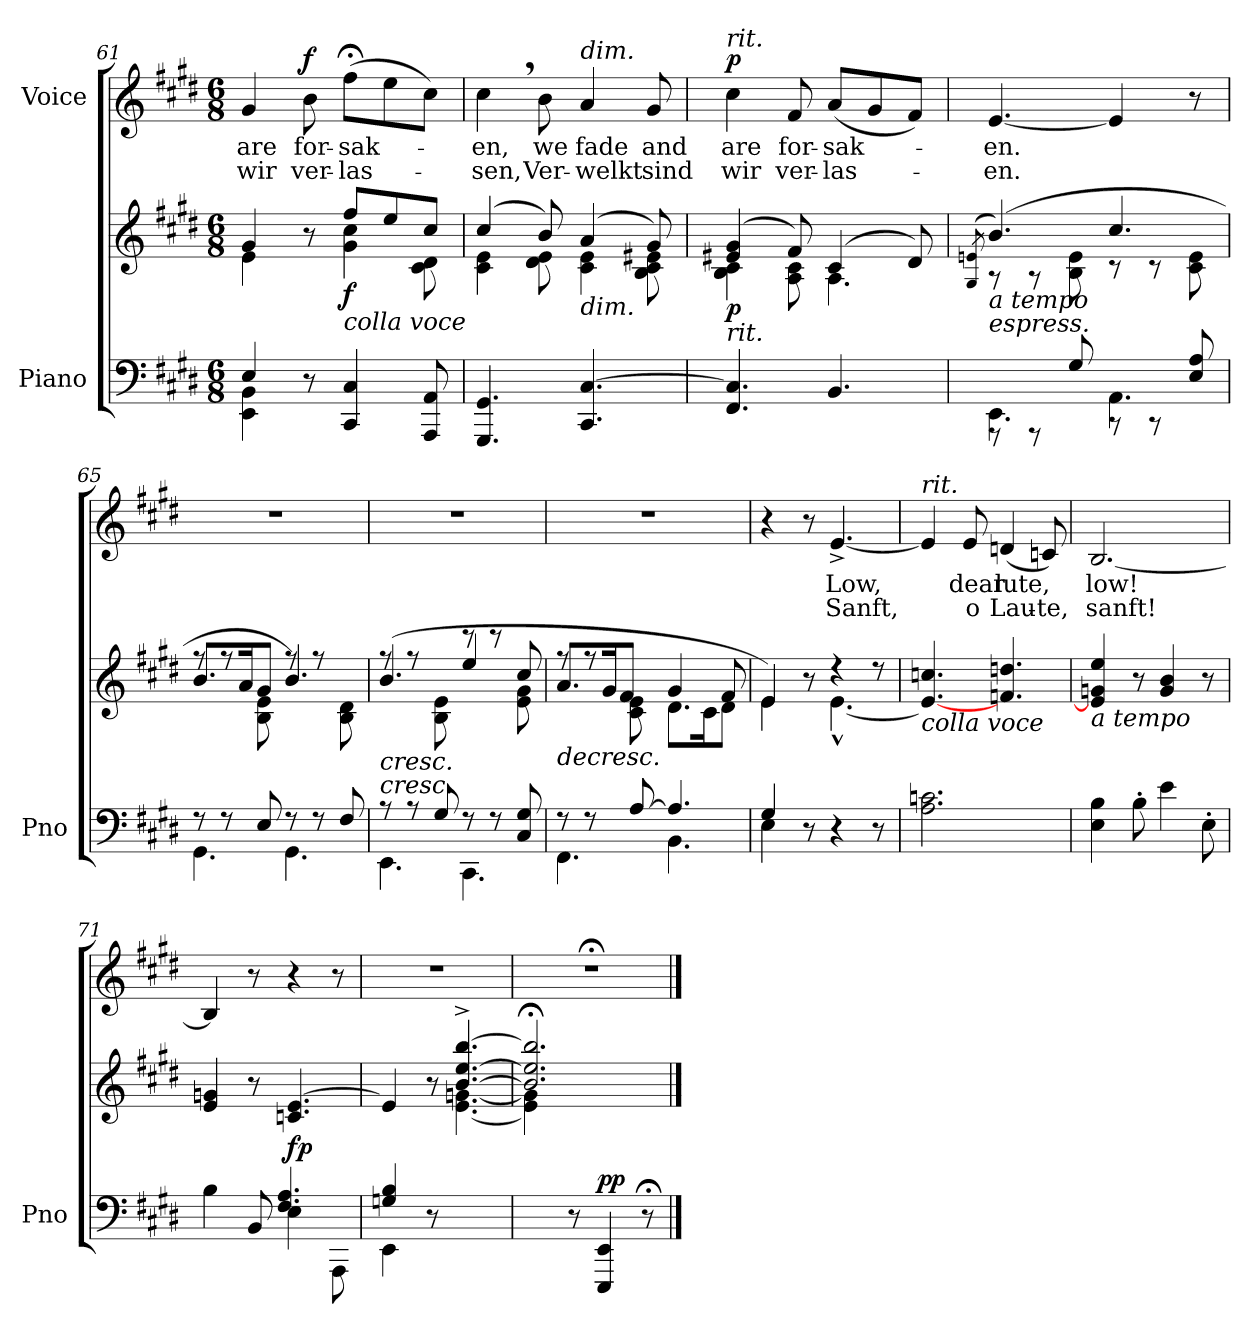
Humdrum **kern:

**kern	**kern	**dynam	**kern	**text	**text	**dynam
*part2	*part2	*part2	*part1	*part1	*part1	*part1
*staff3	*staff2	*staff2/3	*staff1	*staff1	*staff1	*staff1
*I"Piano	*	*	*I"Voice	*	*	*
*I'Pno	*	*	*	*	*	*
*clefF4	*clefG2	*	*clefG2	*	*	*
*k[f#c#g#d#]	*k[f#c#g#d#]	*	*k[f#c#g#d#]	*	*	*
*M6/8	*M6/8	*	*M6/8	*	*	*
=61	=61	=61	=61	=61	=61	=61
*^	*^	*	*	*	*	*
!	!	!	!	!	!	!LO:LY:b	!LO:LY:b	!
4E/	4EE\ 4BB\	4g#/	4e\	.	4g#/	are	wir	.
!	!	!	!	!	!	!LO:LY:b	!LO:LY:b	!LO:DY:a
8r	8ryy	8r	8ryy	.	8b\	for-	ver-	f
!	!	!LO:TX:b:i:t=colla voce	!	!	!	!	!	!
!	!	!	!	!LO:DY:b	!	!LO:LY:b	!LO:LY:b	!
4CC#/ 4C#/	4.ryy	8ff#/L	4g#\ 4cc#\	f	(8ff#;<\L	-sak-	-las-	.
.	.	8ee/	.	.	8ee\	.	.	.
8AAA/ 8AA/	.	8cc#/J	8c#\ 8d#\	.	8cc#\J)	.	.	.
*v	*v	*	*	*	*	*	*	*
!!LO:PB:g=z
=62	=62	=62	=62	=62	=62	=62	=62
!	!	!	!	!	!LO:LY:b	!LO:LY:b	!
4.GGG#/ 4.GG#/	(4cc#/	4c#\ 4e\	.	4cc#,\	-en,	-sen,	.
!	!	!	!	!	!LO:LY:b	!LO:LY:b	!
.	8b/)	8d#\ 8e\	.	8b\	we	Ver-	.
!	!	!	!	!LO:TX:a:i:t=dim.	!	!	!
!	!LO:TX:b:i:t=dim.	!	!	!	!	!	!
!	!	!	!	!	!LO:LY:b	!LO:LY:b	!
4.CC#/ [4.C#/	(4a/	4c#\ 4e\	.	4a/	fade	-welkt	.
!	!	!	!	!	!LO:LY:b	!LO:LY:b	!
.	8g#/)	8B\ 8c#\ 8e#X\	.	8g#/	and	sind	.
=63	=63	=63	=63	=63	=63	=63	=63
!	!	!	!	!LO:TX:a:i:t=rit.	!	!	!
!	!LO:TX:b:i:t=rit.	!	!	!	!	!	!
!	!	!	!LO:DY:b	!	!LO:LY:b	!LO:LY:b	!LO:DY:a
4.FF#/ 4.C#/]	(4e#X/ 4g#/	4B\ 4c#\	p	4cc#\	are	wir	p
!	!	!	!	!	!LO:LY:b	!LO:LY:b	!
.	8f#/)	8A\ 8c#\	.	8f#/	for-	ver-	.
!	!	!	!	!	!LO:LY:b	!LO:LY:b	!
4.BB/	(4c#/	4.A\	.	(8a/L	-sak-	-las-	.
.	.	.	.	8g#/	.	.	.
.	8d#/)	.	.	8f#/J)	.	.	.
=64	=64	=64	=64	=64	=64	=64	=64
.	(>8qG#/ 8qen/	.	.	.	.	.	.
*^	*	*	*	*	*	*	*
!	!	!LO:TX:b:i:t=a tempo	!	!	!	!	!	!
!	!	!LO:TX:b:i:t=espress.	!	!	!	!	!	!
!	!	!	!	!	!	!LO:LY:b	!LO:LY:b	!
4.EE\	8r	(4.b/)	8r	.	[4.e/	-en.	-en.	.
.	8r	.	8r	.	.	.	.	.
.	8G#/	.	8B\ 8e\	.	.	.	.	.
4.AA\	8r	4.cc#/	8r	.	4e/]	.	.	.
.	8r	.	8r	.	.	.	.	.
.	8E/ 8A/	.	8c#\ 8e\	.	8r	.	.	.
!!LO:LB:g=z
=65	=65	=65	=65	=65	=65	=65	=65	=65
8r	4.GG#\	8r	8.b/L	.	2.r	.	.	.
8r	.	8r	.	.	.	.	.	.
.	.	.	16a/K	.	.	.	.	.
8E/	.	8B\ 8e\	8g#/J	.	.	.	.	.
8r	4.GG#\	8r)	4.b/	.	.	.	.	.
8r	.	8r	.	.	.	.	.	.
8F#/	.	8B\ 8d#\	.	.	.	.	.	.
=66	=66	=66	=66	=66	=66	=66	=66	=66
!	!	!LO:TX:b:i:t=cresc.	!	!	!	!	!	!
!	!	!	!	!LO:HP:b	!	!	!	!
8r	4.EE\	8r	(4.b/	<	2.r	.	.	.
8r	.	8r	.	.	.	.	.	.
8G#/	.	8B\ 8e\	.	.	.	.	.	.
8r	4.CC#\	8r	4ee/	.	.	.	.	.
8r	.	8r	.	.	.	.	.	.
8C#/ 8G#/	.	8e\ 8g#\	8cc#/	.	.	.	.	.
=67	=67	=67	=67	=67	=67	=67	=67	=67
!	!	!	!	!LO:HP:b	!	!	!	!
8r	4.FF#\	8r	8.a/L	>	2.r	.	.	.
8r	.	8r	.	.	.	.	.	.
.	.	.	16g#/K	.	.	.	.	.
[8A/	.	8c#\ 8e\	8f#/J	[	.	.	.	.
4.A/]	4.BB\	8.d#\L	4g#/	.	.	.	.	.
.	.	16c#\K	.	.	.	.	.	.
.	.	8d#\J	8f#/	.	.	.	.	.
!!LO:LB:g=z
=68	=68	=68	=68	=68	=68	=68	=68	=68
4G#/	4E\	4e/	4e\)	.	4r	.	.	.
8r	8ryy	8r	8ryy	.	8r	.	.	.
!	!	!	!	!	!	!LO:LY:b	!LO:LY:b	!
4r	4ryy	4r	[4.e^^\	.	[4.e^>/	Low,	Sanft,	.
8r	8ryy	8r	.	.	.	.	.	.
*	*	*v	*v	*	*	*	*	*
=69	=69	=69	=69	=69	=69	=69	=69
!	!	!	!	!LO:TX:a:i:t=rit.	!	!	!
!	!	!LO:TX:b:i:t=colla voce	!	!	!	!	!
*v	*v	*	*	*	*	*	*
2.A\ 2.cn\	4.e/_ 4.ccn/	.	4e/]	.	.	.
!	!	!	!	!LO:LY:b	!LO:LY:b	!
.	.	.	8e/	dear	o	.
!	!	!	!	!LO:LY:b	!LO:LY:b	!
.	4.fn/ 4.ddn/	.	(4dn/	lute,	Lau-	.
!	!	!	!	!	!LO:LY:b	!
.	.	.	8cn/)	.	-te,	.
=70	=70	=70	=70	=70	=70	=70
!	!LO:TX:b:i:t=a tempo	!	!	!	!	!
!	!	!	!	!LO:LY:b	!LO:LY:b	!
4E\ 4B\	4e/] 4gn/ 4ee/	.	[2.B/	low!	sanft!	.
8B'\	8r	.	.	.	.	.
4e\	4g/ 4b/	.	.	.	.	.
8E'\	8r	.	.	.	.	.
!!LO:LB:g=z
=71	=71	=71	=71	=71	=71	=71
*^	*	*	*	*	*	*
4B\	4.ryy	4e/ 4gn/	.	4B/]	.	.	.
8BB/	.	8r	.	8r	.	.	.
!	!	!	!LO:DY:b	!	!	!	!
4E\	4.F#/ 4.A/	4.cn/ [4.e/	fp	4r	.	.	.
8AAA\	.	.	.	8r	.	.	.
=72	=72	=72	=72	=72	=72	=72	=72
*	*	*^	*	*	*	*	*
4EE\	4Gn/ 4B/	4e/]	4.ryy	.	2.r	.	.	.
8r	8ryy	8r	.	.	.	.	.	.
4.ryy	4.ryy	[4.b/^> [4.ee/^> [4.bb/^>	[4.e\ [4.gn\	.	.	.	.	.
*v	*v	*	*	*	*	*	*	*
*	*v	*v	*	*	*	*	*
.	.	]	.	.	.	.
=73	=73	=73	=73	=73	=73	=73
*	*^	*	*	*	*	*
4ryy	2.b/];< 2.ee/];< 2.bb/];<	4e\] 4g\]	.	2.r;<	.	.	.
8r	.	2ryy	.	.	.	.	.
!	!	!	!LO:DY:a=2	!	!	!	!
4EEE/ 4EE/	.	.	pp	.	.	.	.
8r;<	.	.	.	.	.	.	.
*	*v	*v	*	*	*	*	*
==	==	==	==	==	==	==
*-	*-	*-	*-	*-	*-	*-
